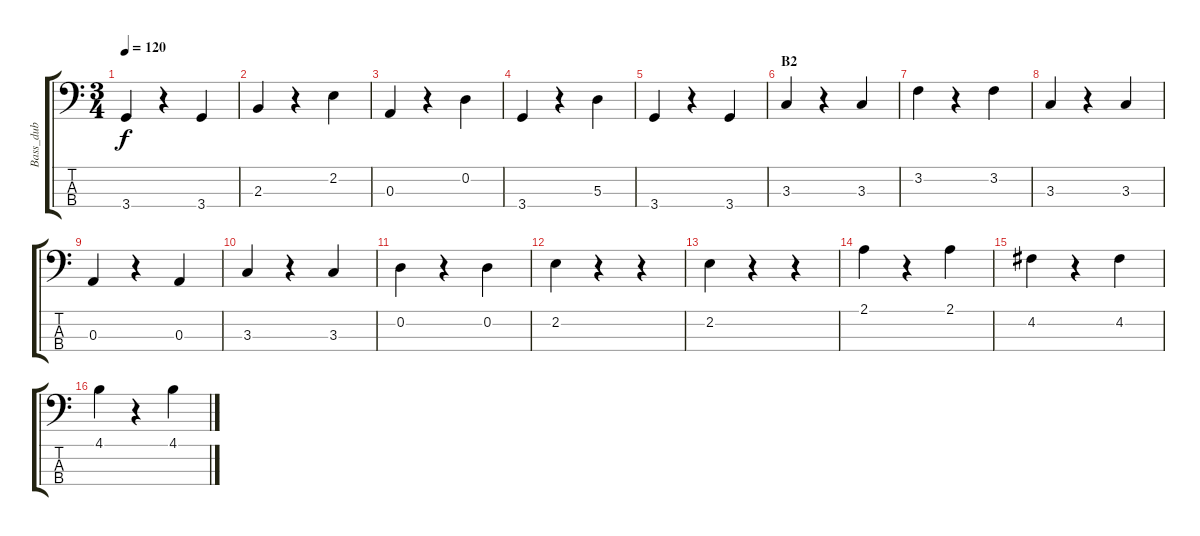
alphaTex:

\track ("Bass_dub" "Bass_dub") {instrument acousticbass}
\staff {score tabs}
\tuning (G2 D2 A1 E1) {hide}
\ts (3 4)
\tempo 120
\clef f4
\ks c
3.4.4{dy f} r.4 3.4.4 |
2.3.4 r.4 2.2.4 |
0.3.4 r.4 0.2.4 |
3.4.4 r.4 5.3.4 |
3.4.4 r.4 3.4.4 |
\section ("" "B2")
3.3.4 r.4 3.3.4 |
3.2.4 r.4 3.2.4 |
3.3.4 r.4 3.3.4 |
0.3.4 r.4 0.3.4 |
3.3.4 r.4 3.3.4 |
0.2.4 r.4 0.2.4 |
2.2.4 r.4 r.4 |
2.2.4 r.4 r.4 |
2.1.4 r.4 2.1.4 |
4.2.4 r.4 4.2.4 |
4.1.4 r.4 4.1.4
